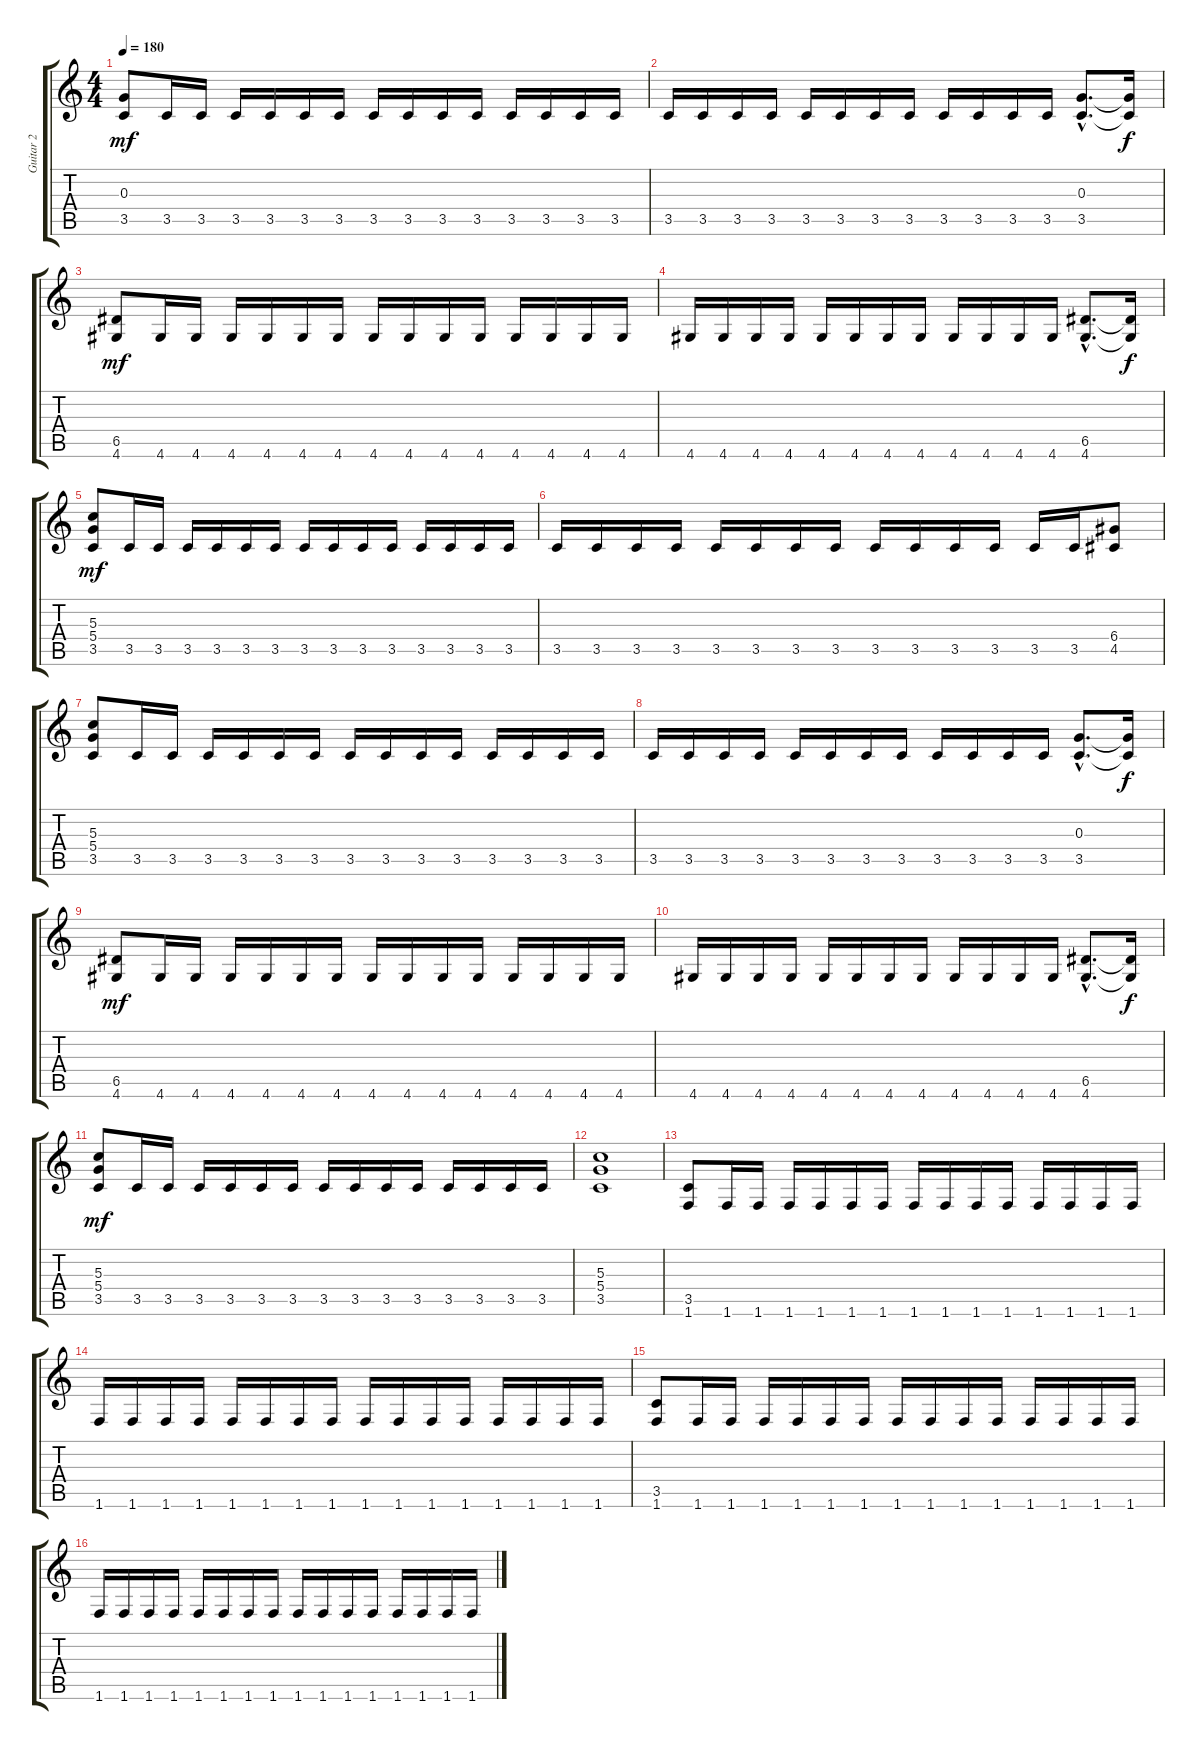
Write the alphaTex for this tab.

\track ("Guitar 2" "Guitar 2") {instrument distortionguitar}
\staff {score tabs}
\tuning (E4 B3 G3 D3 A2 E2) {hide}
\ts (4 4)
\tempo 180
\clef g2
\ks c
(0.3 3.5).8{dy mf} 3.5.16 3.5.16 3.5.16 3.5.16 3.5.16 3.5.16 3.5.16 3.5.16 3.5.16 3.5.16 3.5.16 3.5.16 3.5.16 3.5.16 |
3.5.16 3.5.16 3.5.16 3.5.16 3.5.16 3.5.16 3.5.16 3.5.16 3.5.16 3.5.16 3.5.16 3.5.16 (0.3{hac} 3.5{hac}).8{d} (0.3{t} 3.5{t}).16{dy f} |
(6.5 4.6).8{dy mf} 4.6.16 4.6.16 4.6.16 4.6.16 4.6.16 4.6.16 4.6.16 4.6.16 4.6.16 4.6.16 4.6.16 4.6.16 4.6.16 4.6.16 |
4.6.16 4.6.16 4.6.16 4.6.16 4.6.16 4.6.16 4.6.16 4.6.16 4.6.16 4.6.16 4.6.16 4.6.16 (6.5{hac} 4.6{hac}).8{d} (6.5{t} 4.6{t}).16{dy f} |
(5.3 5.4 3.5).8{dy mf} 3.5.16 3.5.16 3.5.16 3.5.16 3.5.16 3.5.16 3.5.16 3.5.16 3.5.16 3.5.16 3.5.16 3.5.16 3.5.16 3.5.16 |
3.5.16 3.5.16 3.5.16 3.5.16 3.5.16 3.5.16 3.5.16 3.5.16 3.5.16 3.5.16 3.5.16 3.5.16 3.5.16 3.5.16 (6.4 4.5).8 |
(5.3 5.4 3.5).8 3.5.16 3.5.16 3.5.16 3.5.16 3.5.16 3.5.16 3.5.16 3.5.16 3.5.16 3.5.16 3.5.16 3.5.16 3.5.16 3.5.16 |
3.5.16 3.5.16 3.5.16 3.5.16 3.5.16 3.5.16 3.5.16 3.5.16 3.5.16 3.5.16 3.5.16 3.5.16 (0.3{hac} 3.5{hac}).8{d} (0.3{t} 3.5{t}).16{dy f} |
(6.5 4.6).8{dy mf} 4.6.16 4.6.16 4.6.16 4.6.16 4.6.16 4.6.16 4.6.16 4.6.16 4.6.16 4.6.16 4.6.16 4.6.16 4.6.16 4.6.16 |
4.6.16 4.6.16 4.6.16 4.6.16 4.6.16 4.6.16 4.6.16 4.6.16 4.6.16 4.6.16 4.6.16 4.6.16 (6.5{hac} 4.6{hac}).8{d} (6.5{t} 4.6{t}).16{dy f} |
(5.3 5.4 3.5).8{dy mf} 3.5.16 3.5.16 3.5.16 3.5.16 3.5.16 3.5.16 3.5.16 3.5.16 3.5.16 3.5.16 3.5.16 3.5.16 3.5.16 3.5.16 |
(5.3 5.4 3.5).1 |
(3.5 1.6).8 1.6.16 1.6.16 1.6.16 1.6.16 1.6.16 1.6.16 1.6.16 1.6.16 1.6.16 1.6.16 1.6.16 1.6.16 1.6.16 1.6.16 |
1.6.16 1.6.16 1.6.16 1.6.16 1.6.16 1.6.16 1.6.16 1.6.16 1.6.16 1.6.16 1.6.16 1.6.16 1.6.16 1.6.16 1.6.16 1.6.16 |
(3.5 1.6).8 1.6.16 1.6.16 1.6.16 1.6.16 1.6.16 1.6.16 1.6.16 1.6.16 1.6.16 1.6.16 1.6.16 1.6.16 1.6.16 1.6.16 |
1.6.16 1.6.16 1.6.16 1.6.16 1.6.16 1.6.16 1.6.16 1.6.16 1.6.16 1.6.16 1.6.16 1.6.16 1.6.16 1.6.16 1.6.16 1.6.16
